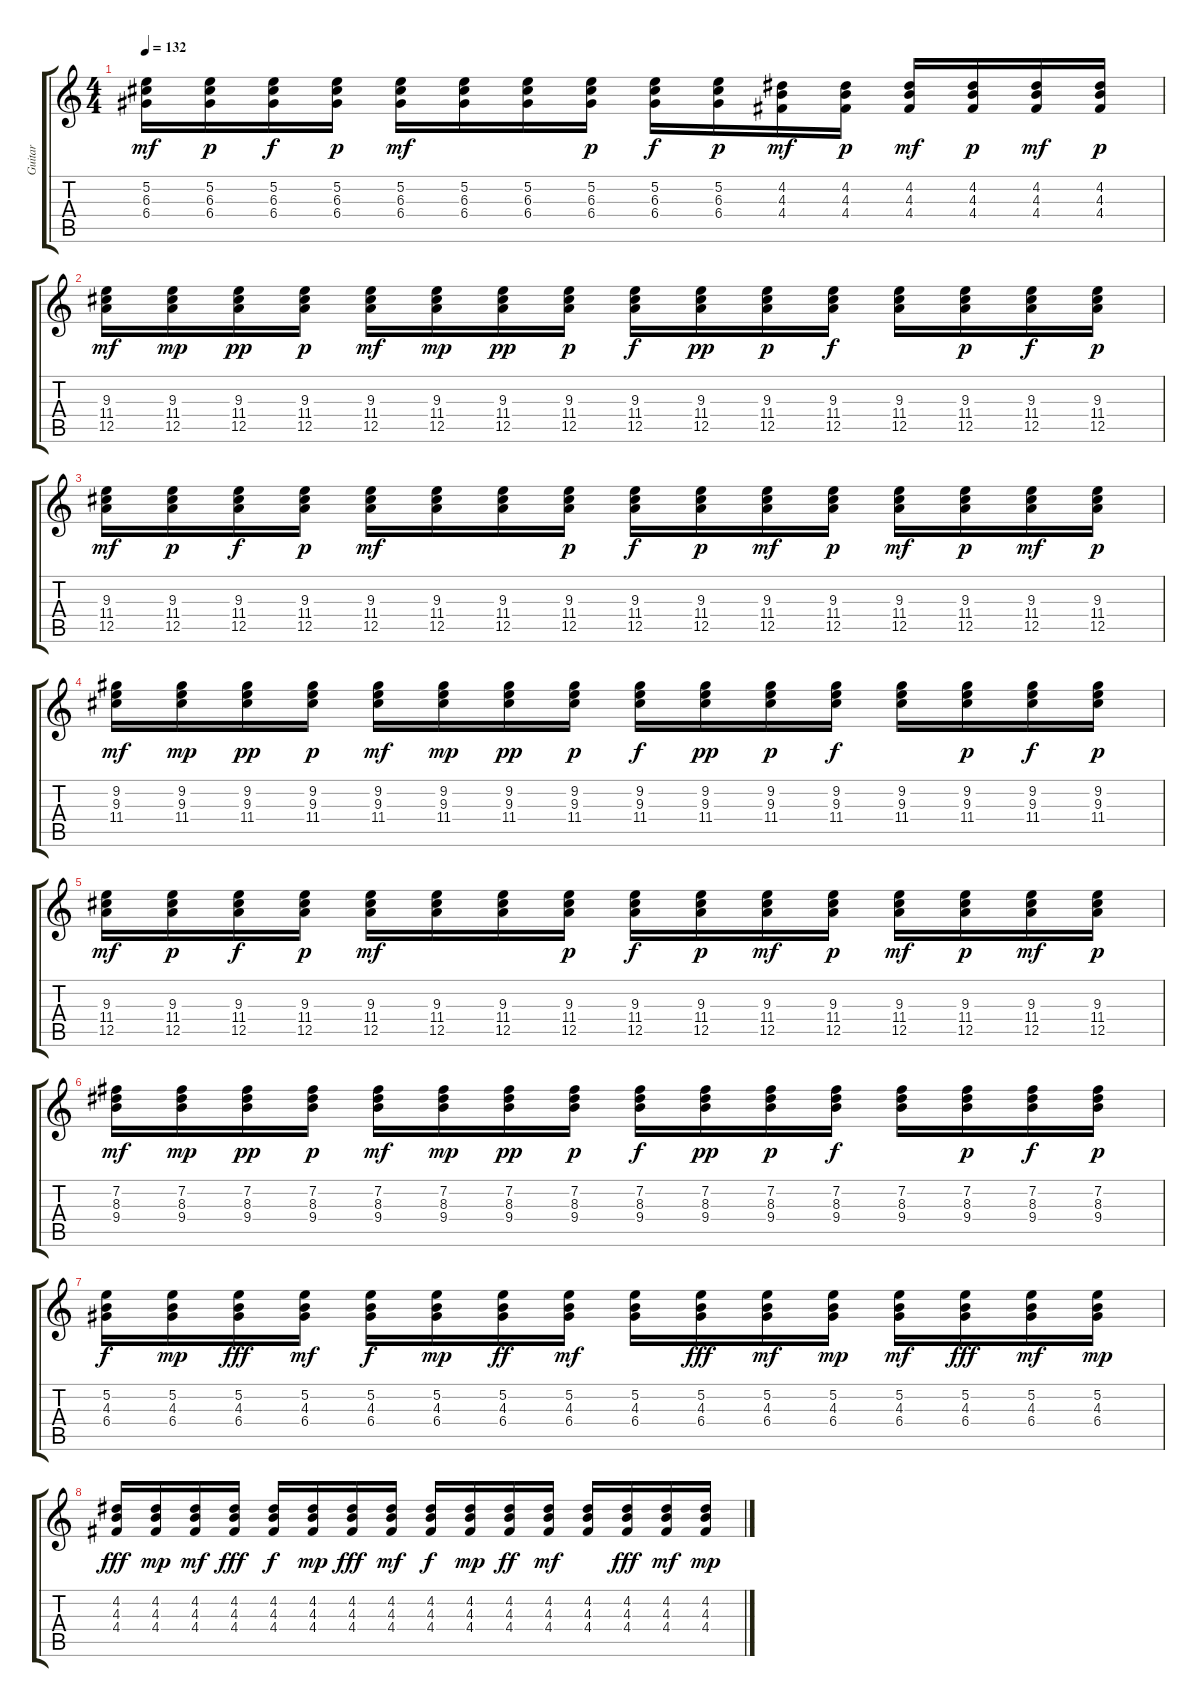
\track ("Guitar" "Guitar") {instrument electricguitarclean}
\staff {score tabs}
\tuning (E4 B3 G3 D3 A2 E2) {hide}
\ts (4 4)
\tempo 132
\clef g2
\ks c
(5.2 6.3 6.4).16{dy mf} (5.2 6.3 6.4).16{dy p} (5.2 6.3 6.4).16{dy f} (5.2 6.3 6.4).16{dy p} (5.2 6.3 6.4).16{dy mf} (5.2 6.3 6.4).16 (5.2 6.3 6.4).16 (5.2 6.3 6.4).16{dy p} (5.2 6.3 6.4).16{dy f} (5.2 6.3 6.4).16{dy p} (4.2 4.3 4.4).16{dy mf} (4.2 4.3 4.4).16{dy p} (4.2 4.3 4.4).16{dy mf} (4.2 4.3 4.4).16{dy p} (4.2 4.3 4.4).16{dy mf} (4.2 4.3 4.4).16{dy p} |
(9.3 11.4 12.5).16{dy mf} (9.3 11.4 12.5).16{dy mp} (9.3 11.4 12.5).16{dy pp} (9.3 11.4 12.5).16{dy p} (9.3 11.4 12.5).16{dy mf} (9.3 11.4 12.5).16{dy mp} (9.3 11.4 12.5).16{dy pp} (9.3 11.4 12.5).16{dy p} (9.3 11.4 12.5).16{dy f} (9.3 11.4 12.5).16{dy pp} (9.3 11.4 12.5).16{dy p} (9.3 11.4 12.5).16{dy f} (9.3 11.4 12.5).16 (9.3 11.4 12.5).16{dy p} (9.3 11.4 12.5).16{dy f} (9.3 11.4 12.5).16{dy p} |
(9.3 11.4 12.5).16{dy mf} (9.3 11.4 12.5).16{dy p} (9.3 11.4 12.5).16{dy f} (9.3 11.4 12.5).16{dy p} (9.3 11.4 12.5).16{dy mf} (9.3 11.4 12.5).16 (9.3 11.4 12.5).16 (9.3 11.4 12.5).16{dy p} (9.3 11.4 12.5).16{dy f} (9.3 11.4 12.5).16{dy p} (9.3 11.4 12.5).16{dy mf} (9.3 11.4 12.5).16{dy p} (9.3 11.4 12.5).16{dy mf} (9.3 11.4 12.5).16{dy p} (9.3 11.4 12.5).16{dy mf} (9.3 11.4 12.5).16{dy p} |
(9.2 9.3 11.4).16{dy mf} (9.2 9.3 11.4).16{dy mp} (9.2 9.3 11.4).16{dy pp} (9.2 9.3 11.4).16{dy p} (9.2 9.3 11.4).16{dy mf} (9.2 9.3 11.4).16{dy mp} (9.2 9.3 11.4).16{dy pp} (9.2 9.3 11.4).16{dy p} (9.2 9.3 11.4).16{dy f} (9.2 9.3 11.4).16{dy pp} (9.2 9.3 11.4).16{dy p} (9.2 9.3 11.4).16{dy f} (9.2 9.3 11.4).16 (9.2 9.3 11.4).16{dy p} (9.2 9.3 11.4).16{dy f} (9.2 9.3 11.4).16{dy p} |
(9.3 11.4 12.5).16{dy mf} (9.3 11.4 12.5).16{dy p} (9.3 11.4 12.5).16{dy f} (9.3 11.4 12.5).16{dy p} (9.3 11.4 12.5).16{dy mf} (9.3 11.4 12.5).16 (9.3 11.4 12.5).16 (9.3 11.4 12.5).16{dy p} (9.3 11.4 12.5).16{dy f} (9.3 11.4 12.5).16{dy p} (9.3 11.4 12.5).16{dy mf} (9.3 11.4 12.5).16{dy p} (9.3 11.4 12.5).16{dy mf} (9.3 11.4 12.5).16{dy p} (9.3 11.4 12.5).16{dy mf} (9.3 11.4 12.5).16{dy p} |
(7.2 8.3 9.4).16{dy mf} (7.2 8.3 9.4).16{dy mp} (7.2 8.3 9.4).16{dy pp} (7.2 8.3 9.4).16{dy p} (7.2 8.3 9.4).16{dy mf} (7.2 8.3 9.4).16{dy mp} (7.2 8.3 9.4).16{dy pp} (7.2 8.3 9.4).16{dy p} (7.2 8.3 9.4).16{dy f} (7.2 8.3 9.4).16{dy pp} (7.2 8.3 9.4).16{dy p} (7.2 8.3 9.4).16{dy f} (7.2 8.3 9.4).16 (7.2 8.3 9.4).16{dy p} (7.2 8.3 9.4).16{dy f} (7.2 8.3 9.4).16{dy p} |
(5.2 4.3 6.4).16{dy f} (5.2 4.3 6.4).16{dy mp} (5.2 4.3 6.4).16{dy fff} (5.2 4.3 6.4).16{dy mf} (5.2 4.3 6.4).16{dy f} (5.2 4.3 6.4).16{dy mp} (5.2 4.3 6.4).16{dy ff} (5.2 4.3 6.4).16{dy mf} (5.2 4.3 6.4).16 (5.2 4.3 6.4).16{dy fff} (5.2 4.3 6.4).16{dy mf} (5.2 4.3 6.4).16{dy mp} (5.2 4.3 6.4).16{dy mf} (5.2 4.3 6.4).16{dy fff} (5.2 4.3 6.4).16{dy mf} (5.2 4.3 6.4).16{dy mp} |
(4.2 4.3 4.4).16{dy fff} (4.2 4.3 4.4).16{dy mp} (4.2 4.3 4.4).16{dy mf} (4.2 4.3 4.4).16{dy fff} (4.2 4.3 4.4).16{dy f} (4.2 4.3 4.4).16{dy mp} (4.2 4.3 4.4).16{dy fff} (4.2 4.3 4.4).16{dy mf} (4.2 4.3 4.4).16{dy f} (4.2 4.3 4.4).16{dy mp} (4.2 4.3 4.4).16{dy ff} (4.2 4.3 4.4).16{dy mf} (4.2 4.3 4.4).16 (4.2 4.3 4.4).16{dy fff} (4.2 4.3 4.4).16{dy mf} (4.2 4.3 4.4).16{dy mp}
